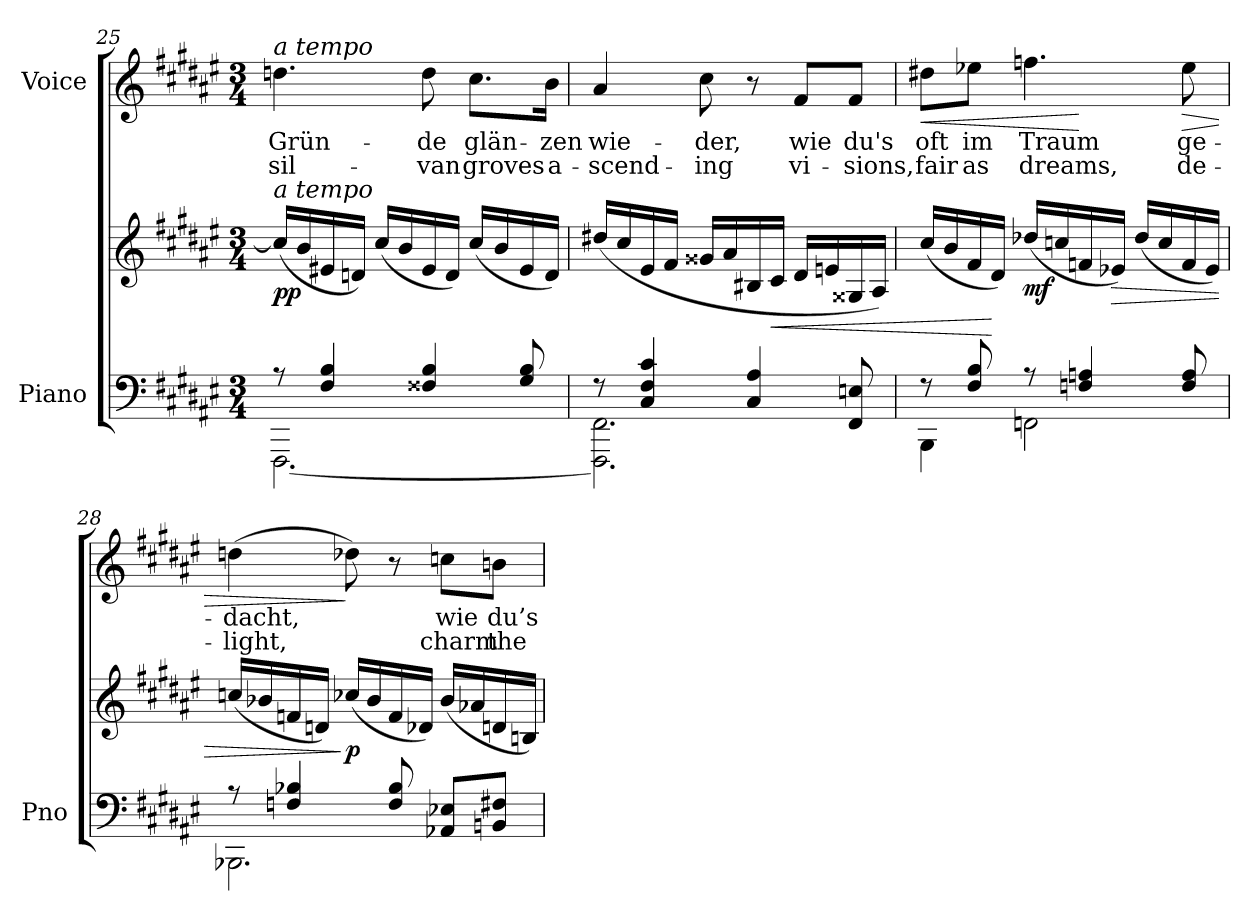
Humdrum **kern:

**kern	**kern	**dynam	**kern	**text	**text	**dynam
*part2	*part2	*part2	*part1	*part1	*part1	*part1
*staff3	*staff2	*staff2/3	*staff1	*staff1	*staff1	*staff1
*I"Piano	*	*	*I"Voice	*	*	*
*I'Pno	*	*	*	*	*	*
*clefF4	*clefG2	*	*clefG2	*	*	*
*k[f#c#g#d#a#e#]	*k[f#c#g#d#a#e#]	*	*k[f#c#g#d#a#e#]	*	*	*
*M3/4	*M3/4	*	*M3/4	*	*	*
=25	=25	=25	=25	=25	=25	=25
*^	*	*	*	*	*	*
!	!	!	!	!LO:TX:a:i:t=a tempo	!	!	!
!	!	!LO:TX:i:t=a tempo	!	!	!	!	!
!	!	!	!LO:DY:b	!	!	!	!
8r	[2.FFF#\	(16cc#/LL]	pp	4.ddn\	Grün-	sil-	.
.	.	16b/	.	.	.	.	.
4F#/ 4B/	.	16e#X/	.	.	.	.	.
.	.	16dn/JJ)	.	.	.	.	.
.	.	(16cc#/LL	.	.	.	.	.
.	.	16b/	.	.	.	.	.
4F##X/ 4B/	.	16e#/	.	8dd\	-de	-van	.
.	.	16d/JJ)	.	.	.	.	.
.	.	(16cc#/LL	.	8.cc#\L	glän-	groves	.
.	.	16b/	.	.	.	.	.
8G#/ 8B/	.	16e#/	.	.	.	.	.
.	.	16d/JJ)	.	16b\Jk	-zen	a-	.
=26	=26	=26	=26	=26	=26	=26	=26
8r	2.FFF#\] 2.FF#\	(16dd#X/LL	.	4a#/	wie-	-scend-	.
.	.	16cc#/	.	.	.	.	.
4C#/ 4F#/ 4c#/	.	16e#/	.	.	.	.	.
.	.	16f#/JJ	.	.	.	.	.
.	.	16g##X/LL	.	8cc#\	-der,	-ing	.
.	.	16a#/	.	.	.	.	.
4C#/ 4A#/	.	16B#X/	.	8r	.	.	.
!	!	!	!LO:HP:b	!	!	!	!
.	.	16c#/JJ	<	.	.	.	.
.	.	16d#/LL	.	8f#/L	wie	vi-	.
.	.	16en/	.	.	.	.	.
8FF#/ 8En/	.	16G##X/	.	8f#/J	du's	-sions,	.
.	.	16A#/JJ)	.	.	.	.	.
=27	=27	=27	=27	=27	=27	=27	=27
!	!	!	!	!	!	!	!LO:HP:b
*	*	*	*	*^	*	*	*
8r	4BBB\	(16cc#/LL	.	8dd#X\L	4ryy	oft	fair	<
.	.	16b/	.	.	.	.	.	.
8F#/ 8B/	.	16f#/	.	8ee-X\J	.	im	as	.
.	.	16d#/JJ)	[	.	.	.	.	.
!	!	!	!LO:DY:b	!	!	!	!	!
8r	2FFn\	(16dd-X/LL	mf	4.ffn\	8ryy	Traum	dreams,	.
.	.	16ccn/	.	.	.	.	.	.
4Fn/ 4An/	.	16fn/	.	.	8ryy	.	.	[
!	!	!	!LO:HP:b	!	!	!	!	!
.	.	16e-X/JJ)	>	.	.	.	.	.
.	.	(16dd-/LL	.	.	4ryy	.	.	.
.	.	16cc/	.	.	.	.	.	.
!	!	!	!	!	!	!	!	!LO:HP:b
8F/ 8A/	.	16f/	.	8ee-\	.	ge-	de-	>
.	.	16e-/JJ)	.	.	.	.	.	.
*	*	*	*	*v	*v	*	*	*
=28	=28	=28	=28	=28	=28	=28	=28
8r	2.BBB-X\	(16ccn/LL	.	(4ddn\	-dacht,	-light,	.
.	.	16b-X/	.	.	.	.	.
4Fn/ 4B-X/	.	16fn/	.	.	.	.	.
.	.	16dn/JJ)	.	.	.	.	.
!	!	!	!LO:DY:n=1:b	!	!	!	!
.	.	(16cc-X/LL	] p	8dd-X\)	.	.	]
.	.	16b-/	.	.	.	.	.
8F/ 8B-/	.	16f/	.	8r	.	.	.
.	.	16d-X/JJ)	.	.	.	.	.
8AA-X/ 8E-X/L	.	(16b-/LL	.	8ccn\L	wie	charm	.
.	.	16a-X/	.	.	.	.	.
8BBn/ 8F#X/J	.	16dn/	.	8bn\J	du’s	the	.
.	.	16Bn/JJ)	.	.	.	.	.
*v	*v	*	*	*	*	*	*
=	=	=	=	=	=	=
*-	*-	*-	*-	*-	*-	*-
